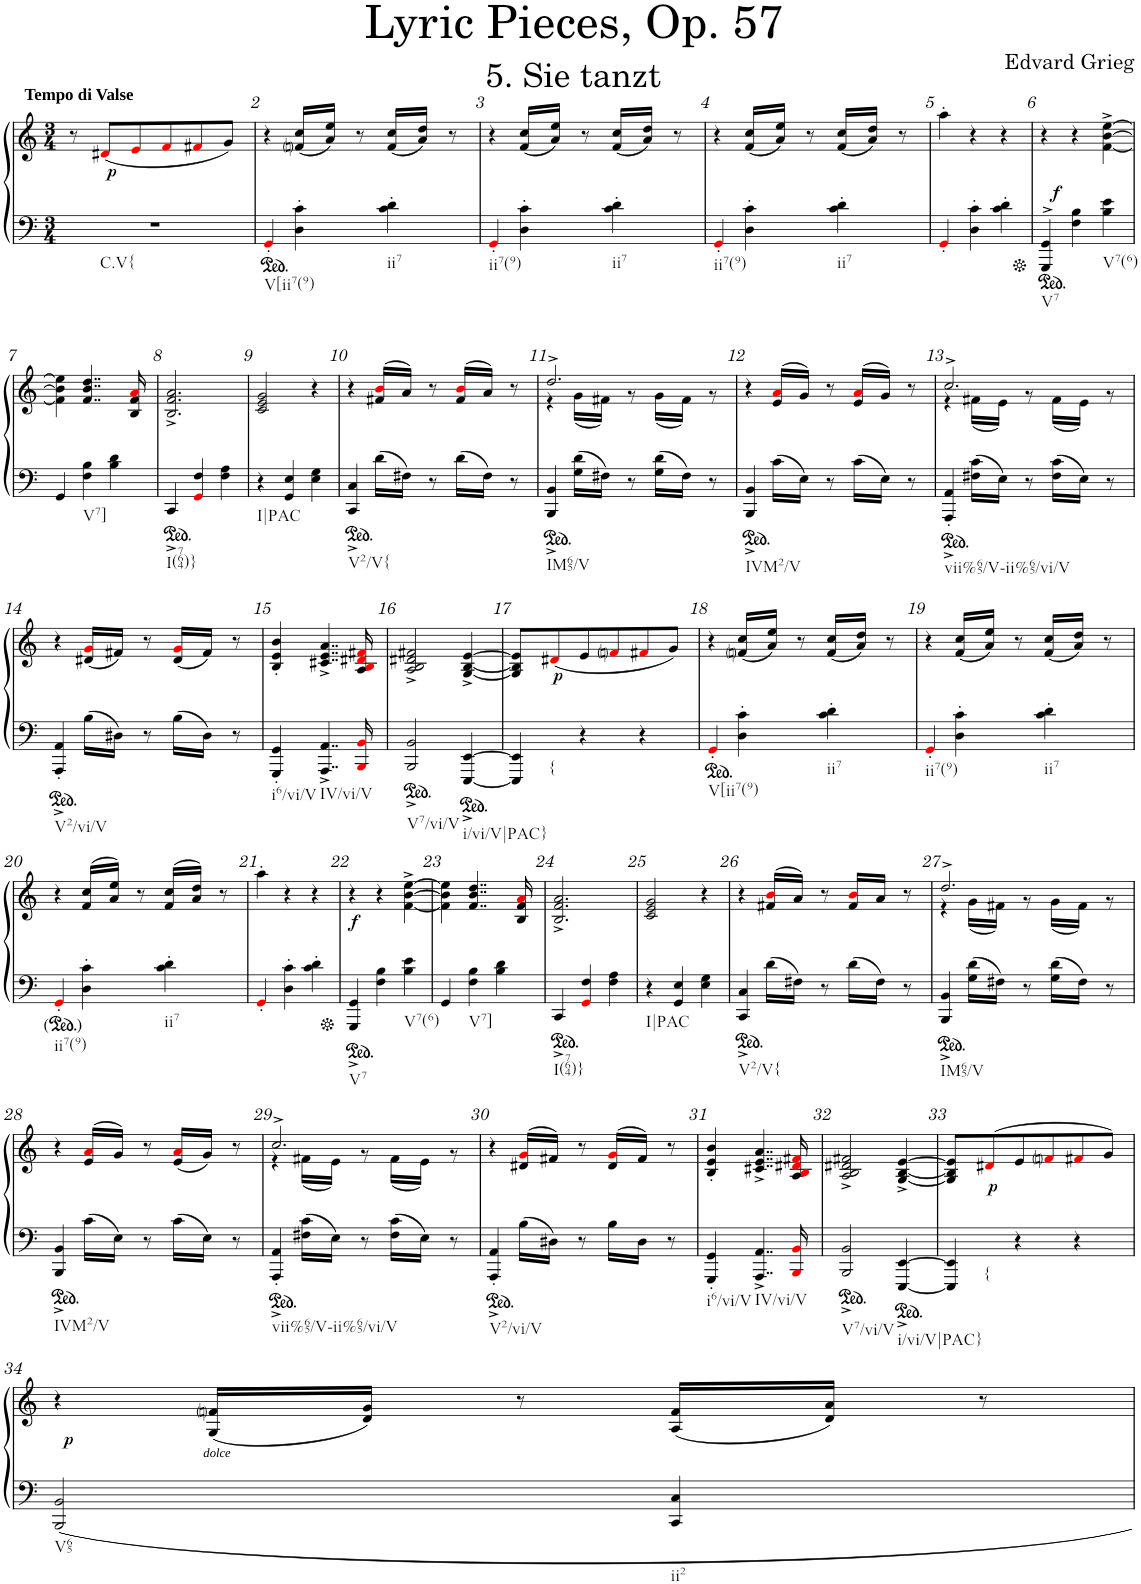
**kern	**kern	**dynam
*part1	*part1	*part1
*staff2	*staff1	*staff1/2
*I"Midi_1	*	*
*clefF4	*clefG2	*
*k[]	*k[]	*
*M3/4	*M3/4	*
=1	=1	=1
!	!LO:TX:a:B:t=Tempo di Valse	!
!LO:TX:b:t=C.V{	!	!
2.r	8r	.
!	!	!LO:DY:b
.	(<8d#Xi/L	p
.	8ei/	.
.	8fi/	.
.	8f#Xi/	.
.	8g/J)	.
=2	=2	=2
!LO:TX:b:t=V[ii7(9)	!	!
4GG'i/	4r	.
4D\' 4c\'	(<16fnj/ 16cc/LL	.
.	16a/ 16ee/JJ)	.
.	8r	.
!LO:TX:b:t=ii7	!	!
4c\' 4d\'	(<16f/ 16cc/LL	.
.	16a/ 16dd/JJ)	.
.	8r	.
=3	=3	=3
!LO:TX:b:t=ii7(9)	!	!
4GG'i/	4r	.
4D\' 4c\'	(<16f/ 16cc/LL	.
.	16a/ 16ee/JJ)	.
.	8r	.
!LO:TX:b:t=ii7	!	!
4c\' 4d\'	(<16f/ 16cc/LL	.
.	16a/ 16dd/JJ)	.
.	8r	.
=4	=4	=4
!LO:TX:b:t=ii7(9)	!	!
4GG'i/	4r	.
4D\' 4c\'	(<16f/ 16cc/LL	.
.	16a/ 16ee/JJ)	.
.	8r	.
!LO:TX:b:t=ii7	!	!
4c\' 4d\'	(<16f/ 16cc/LL	.
.	16a/ 16dd/JJ)	.
.	8r	.
=5	=5	=5
4GG'i/	4aa'\	.
4D\' 4c\'	4r	.
4c\' 4d\'	4r	.
=6	=6	=6
!LO:TX:b:t=V7	!	!
!	!	!LO:DY:a=2
4GGG/^> 4GG/^>	4r	f
4F\ 4B\	4r	.
!LO:TX:b:t=V7(6)	!	!
4B\ 4e\	[4f\^ [4b\^ [4ee\^	.
!!LO:LB:g=z
=7	=7	=7
*	*^	*
4GG/	4f\] 4b\] 4ee\]	2ryy	.
!LO:TX:b:t=V7]	!	!	!
4F\ 4B\	4..f/ 4..b/ 4..dd/	.	.
4B\ 4d\	.	4ryy	.
.	16B/ 16f/ 16ai/	.	.
=8	=8	=8	=8
!LO:TX:b:t=I(764)}	!	!	!
4CC^/	2.B/^ 2.f/^ 2.a/^	2ryy	.
4GGi/ 4F/	.	.	.
4F\ 4A\	.	4ryy	.
=9	=9	=9	=9
!LO:TX:b:t=I|PAC	!	!	!
4r	2c/ 2e/ 2g/	2ryy	.
4GG/ 4E/	.	.	.
4E\ 4G\	4r	4ryy	.
=10	=10	=10	=10
!LO:TX:b:t=V2/V{	!	!	!
4CC/^ 4C/^	4r	2ryy	.
16d\LL	(>16f#X/ 16bi/LL	.	.
16F#X\JJ	16a/JJ)	.	.
8r	8r	.	.
16d\LL	(>16f#/ 16bi/LL	4ryy	.
16F#\JJ	16a/JJ)	.	.
8r	8r	.	.
=11	=11	=11	=11
!LO:TX:b:t=IM65/V	!	!	!
4BBB/^ 4BB/^	2.dd^/	4r	.
16G\ 16d\LL	.	(<16g\LL	.
16F#X\JJ	.	16f#X\JJ)	.
8r	.	8r	.
16G\ 16d\LL	.	(<16g\LL	.
16F#\JJ	.	16f#\JJ)	.
8r	.	8r	.
=12	=12	=12	=12
!LO:TX:b:t=IVM2/V	!	!	!
4BBB/^ 4BB/^	4r	2ryy	.
16c\LL	(>16e/ 16ai/LL	.	.
16E\JJ	16g/JJ)	.	.
8r	8r	.	.
16c\LL	(>16e/ 16ai/LL	4ryy	.
16E\JJ	16g/JJ)	.	.
8r	8r	.	.
=13	=13	=13	=13
!LO:TX:b:t=vii%65/V-ii%65/vi/V	!	!	!
4AAA/'^ 4AA/'^	2.cc^/	4r	.
16F#X\ 16c\LL	.	(16f#X\LL	.
16E\JJ	.	16e\JJ)	.
8r	.	8r	.
16F#\ 16c\LL	.	(<16f#\LL	.
16E\JJ	.	16e\JJ)	.
8r	.	8r	.
!!LO:LB:g=z
=14	=14	=14	=14
!LO:TX:b:t=V2/vi/V	!	!	!
*	*v	*v	*
4AAA/'^ 4AA/'^	4r	.
16B\LL	(<16d#X/ 16gi/LL	.
16D#X\JJ	16f#X/JJ)	.
8r	8r	.
16B\LL	(<16d#/ 16gi/LL	.
16D#\JJ	16f#/JJ)	.
8r	8r	.
=15	=15	=15
!LO:TX:b:t=i6/vi/V	!	!
4GGG/' 4GG/'	4B/' 4e/' 4b/'	.
!LO:TX:b:t=IV/vi/V	!	!
4..AAA/^ 4..AA/^	4..c#X/^ 4..e/^ 4..a/^	.
16BBBi/ 16BBi/	16A/ 16Bi/ 16d#Xi/ 16f#Xi/	.
=16	=16	=16
!LO:TX:b:t=V7/vi/V	!	!
2BBB/^ 2BB/^	2A/^ 2B/^ 2d#X/^ 2f#X/^	.
!LO:TX:b:t=i/vi/V|PAC}	!	!
[4EEE/^ [4EE/^	[4G/^ [4B/^ [4e/^	.
=17	=17	=17
!LO:TX:b:t={	!	!
4EEE/] 4EE/]	8G/] 8B/] 8e/]L	.
!	!	!LO:DY:b
.	(<8d#Xi/	p
4r	8e/	.
.	8fnji/	.
4r	8f#Xi/	.
.	8g/J)	.
=18	=18	=18
!LO:TX:b:t=V[ii7(9)	!	!
4GG'i/	4r	.
4D\' 4c\'	(<16fnj/ 16cc/LL	.
.	16a/ 16ee/JJ)	.
.	8r	.
!LO:TX:b:t=ii7	!	!
4c\' 4d\'	(<16f/ 16cc/LL	.
.	16a/ 16dd/JJ)	.
.	8r	.
=19	=19	=19
!LO:TX:b:t=ii7(9)	!	!
4GG'i/	4r	.
4D\' 4c\'	(<16f/ 16cc/LL	.
.	16a/ 16ee/JJ)	.
.	8r	.
!LO:TX:b:t=ii7	!	!
4c\' 4d\'	(<16f/ 16cc/LL	.
.	16a/ 16dd/JJ)	.
.	8r	.
!!LO:LB:g=z
=20	=20	=20
*	*^	*
!LO:TX:b:t=ii7(9)	!	!	!
4GG'i/	4r	2ryy	.
4D\' 4c\'	(>16f/ 16cc/LL	.	.
.	16a/ 16ee/JJ)	.	.
.	8r	.	.
!LO:TX:b:t=ii7	!	!	!
4c\' 4d\'	(>16f/ 16cc/LL	4ryy	.
.	16a/ 16dd/JJ)	.	.
.	8r	.	.
=21	=21	=21	=21
4GG'i/	4aa'\	2ryy	.
4D\' 4c\'	4r	.	.
4c\' 4d\'	4r	4ryy	.
=22	=22	=22	=22
!LO:TX:b:t=V7	!	!	!
!	!	!	!LO:DY:b
4GGG/^ 4GG/^	4r	2ryy	f
4F\ 4B\	4r	.	.
!LO:TX:b:t=V7(6)	!	!	!
4B\ 4e\	[4f\^ [4b\^ [4ee\^	4ryy	.
=23	=23	=23	=23
4GG/	4f\] 4b\] 4ee\]	2ryy	.
!LO:TX:b:t=V7]	!	!	!
4F\ 4B\	4..f/ 4..b/ 4..dd/	.	.
4B\ 4d\	.	4ryy	.
.	16B/ 16f/ 16ai/	.	.
=24	=24	=24	=24
!LO:TX:b:t=I(764)}	!	!	!
4CC^/	2.B/^ 2.f/^ 2.a/^	2ryy	.
4GGi/ 4F/	.	.	.
4F\ 4A\	.	4ryy	.
=25	=25	=25	=25
!LO:TX:b:t=I|PAC	!	!	!
4r	2c/ 2e/ 2g/	2ryy	.
4GG/ 4E/	.	.	.
4E\ 4G\	4r	4ryy	.
=26	=26	=26	=26
!LO:TX:b:t=V2/V{	!	!	!
4CC/^ 4C/^	4r	2ryy	.
16d\LL	(>16f#X/ 16bi/LL	.	.
16F#X\JJ	16a/JJ)	.	.
8r	8r	.	.
16d\LL	16f#/ 16bi/LL	4ryy	.
16F#\JJ	16a/JJ	.	.
8r	8r	.	.
=27	=27	=27	=27
!LO:TX:b:t=IM65/V	!	!	!
4BBB/^ 4BB/^	2.dd^/	4r	.
16G\ 16d\LL	.	(<16g\LL	.
16F#X\JJ	.	16f#X\JJ)	.
8r	.	8r	.
16G\ 16d\LL	.	(<16g\LL	.
16F#\JJ	.	16f#\JJ)	.
8r	.	8r	.
!!LO:LB:g=z	!!
=28	=28	=28	=28
!LO:TX:b:t=IVM2/V	!	!	!
4BBB/^ 4BB/^	4r	2ryy	.
16c\LL	(>16e/ 16ai/LL	.	.
16E\JJ	16g/JJ)	.	.
8r	8r	.	.
16c\LL	(16e/ 16ai/LL	4ryy	.
16E\JJ	16g/JJ)	.	.
8r	8r	.	.
=29	=29	=29	=29
!LO:TX:b:t=vii%65/V-ii%65/vi/V	!	!	!
4AAA/'^ 4AA/'^	2.cc^/	4r	.
16F#X\ 16c\LL	.	(16f#X\LL	.
16E\JJ	.	16e\JJ)	.
8r	.	8r	.
16F#\ 16c\LL	.	(16f#\LL	.
16E\JJ	.	16e\JJ)	.
8r	.	8r	.
=30	=30	=30	=30
!LO:TX:b:t=V2/vi/V	!	!	!
4AAA/'^ 4AA/'^	4r	2ryy	.
16B\LL	(>16d#X/ 16gi/LL	.	.
16D#X\JJ	16f#X/JJ)	.	.
8r	8r	.	.
16B\LL	(>16d#/ 16gi/LL	4ryy	.
16D#\JJ	16f#/JJ)	.	.
8r	8r	.	.
=31	=31	=31	=31
!LO:TX:b:t=i6/vi/V	!	!	!
4GGG/' 4GG/'	4B/' 4e/' 4b/'	2ryy	.
!LO:TX:b:t=IV/vi/V	!	!	!
4..AAA/^ 4..AA/^	4..c#X/^ 4..e/^ 4..a/^	.	.
.	.	4ryy	.
16BBBi/ 16BBi/	16A/ 16Bi/ 16d#Xi/ 16f#Xi/	.	.
=32	=32	=32	=32
!LO:TX:b:t=V7/vi/V	!	!	!
2BBB/^ 2BB/^	2A/^ 2B/^ 2d#X/^ 2f#X/^	2ryy	.
!LO:TX:b:t=i/vi/V|PAC}	!	!	!
[4EEE/^ [4EE/^	[4G/^ [4B/^ [4e/^	4ryy	.
=33	=33	=33	=33
!LO:TX:b:t={	!	!	!
4EEE/] 4EE/]	8G/] 8B/] 8e/]L	2ryy	.
!	!	!	!LO:DY:b
.	(>8d#Xi/	.	p
4r	8e/	.	.
.	8fnji/	.	.
4r	8f#Xi/	4ryy	.
.	8g/J)	.	.
!!LO:LB:g=z	!!
=34	=34	=34	=34
!LO:TX:b:t=V65	!	!	!
!	!	!	!LO:DY:b
2BBB/ 2BB/	4r	2ryy	p
!	!LO:TX:b:i:t=dolce	!	!
.	(16G/ 16fnj/LL	.	.
.	16d/ 16g/JJ)	.	.
.	8r	.	.
!LO:TX:b:t=ii2	!	!	!
4CC/ 4C/	(16A/ 16f/LL	4ryy	.
.	16d/ 16a/JJ)	.	.
.	8r	.	.
*	*v	*v	*
=	=	=
*-	*-	*-
